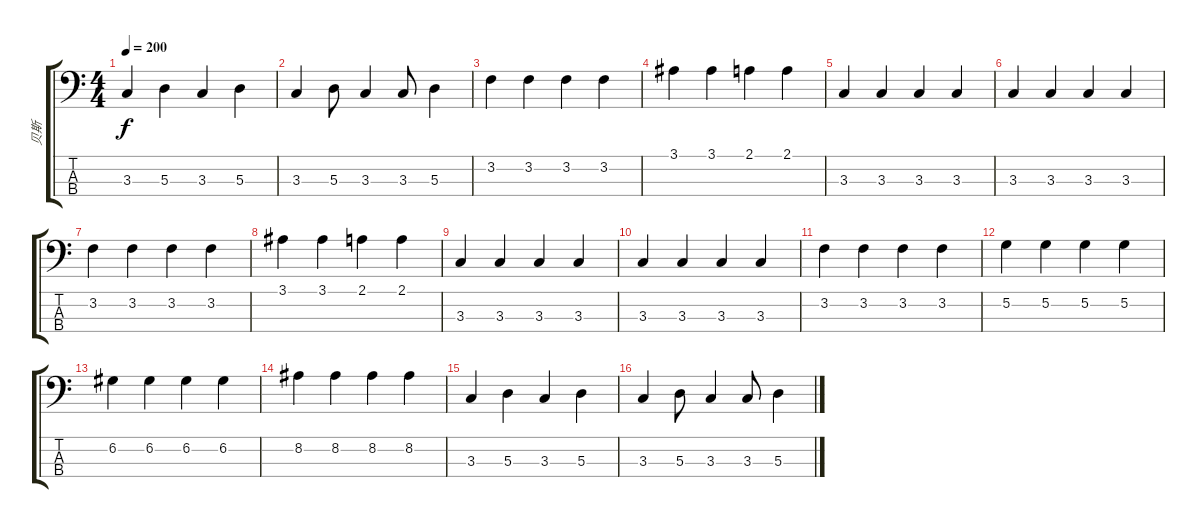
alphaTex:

\track ("贝斯" "贝斯") {instrument acousticguitarsteel}
\staff {score tabs}
\tuning (G2 D2 A1 E1) {hide}
\ts (4 4)
\tempo 200
\clef f4
\ks c
3.3.4{dy f} 5.3.4 3.3.4 5.3.4 |
3.3.4 5.3.8 3.3.4 3.3.8 5.3.4 |
3.2.4 3.2.4 3.2.4 3.2.4 |
3.1.4 3.1.4 2.1.4 2.1.4 |
3.3.4 3.3.4 3.3.4 3.3.4 |
3.3.4 3.3.4 3.3.4 3.3.4 |
3.2.4 3.2.4 3.2.4 3.2.4 |
3.1.4 3.1.4 2.1.4 2.1.4 |
3.3.4 3.3.4 3.3.4 3.3.4 |
3.3.4 3.3.4 3.3.4 3.3.4 |
3.2.4 3.2.4 3.2.4 3.2.4 |
5.2.4 5.2.4 5.2.4 5.2.4 |
6.2.4 6.2.4 6.2.4 6.2.4 |
8.2.4 8.2.4 8.2.4 8.2.4 |
3.3.4 5.3.4 3.3.4 5.3.4 |
3.3.4 5.3.8 3.3.4 3.3.8 5.3.4
